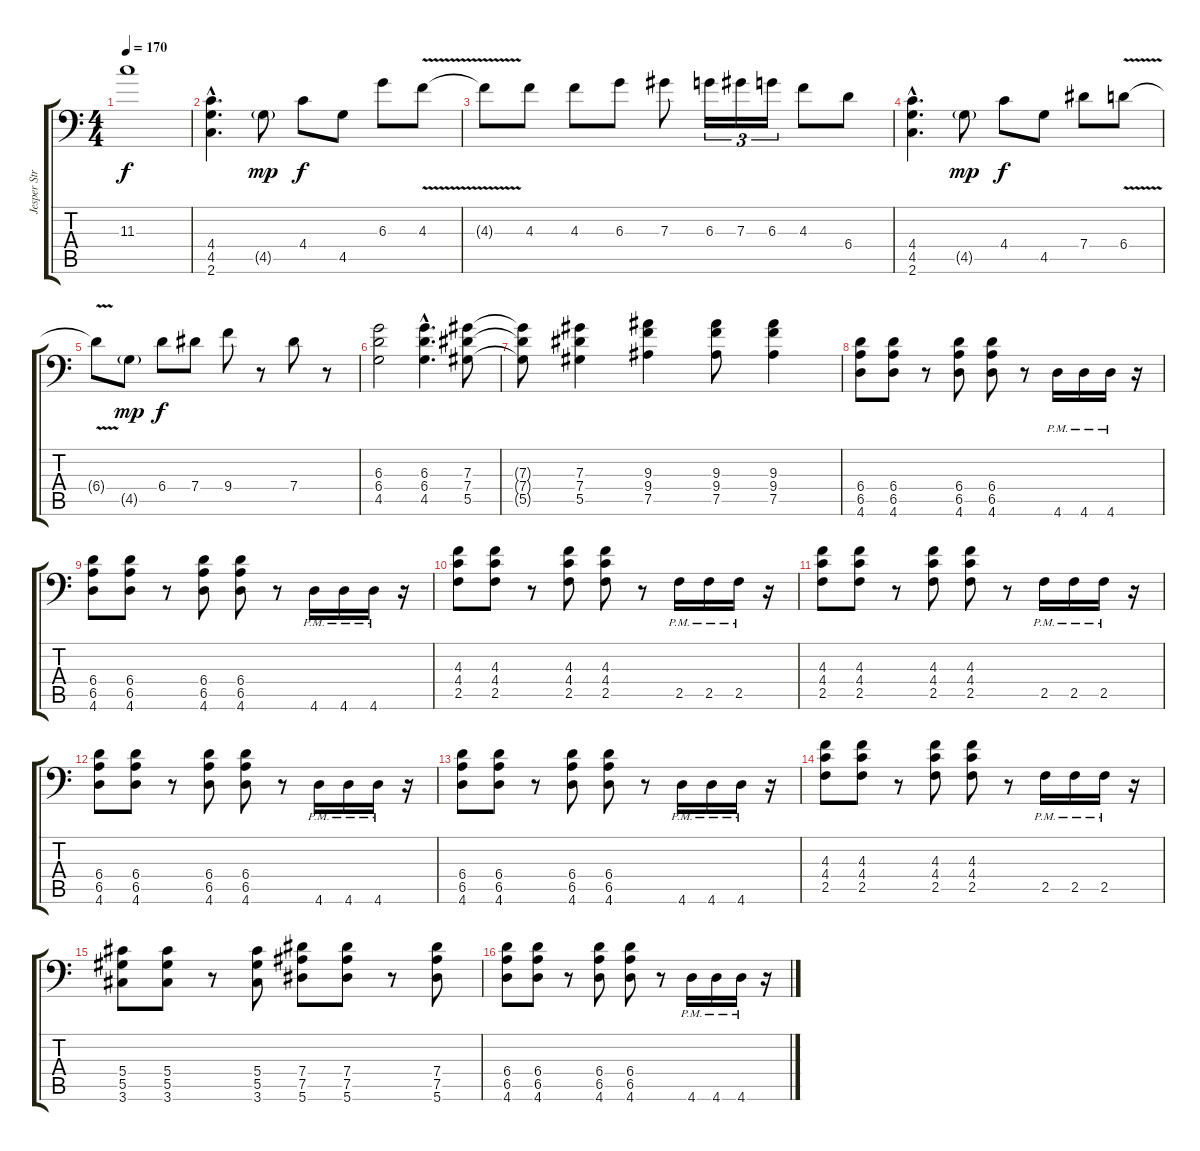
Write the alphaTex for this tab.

\track ("Jesper Strömblad" "Jesper Str") {instrument distortionguitar}
\staff {score tabs}
\tuning (Bb3 F3 Db3 Ab2 Eb2 Bb1) {hide}
\ts (4 4)
\tempo 170
\clef f4
\ks c
11.3{t}.1{dy f} |
(4.4{hac} 4.5{hac} 2.6{hac}).4{d} 4.5{g}.8{dy mp} 4.4.8{dy f} 4.5.8 6.3.8 4.3{v}.8 |
4.3{t}.8 4.3.8 4.3.8 6.3.8 7.3.8 6.3.16{tu (3 2)} 7.3.16{tu (3 2)} 6.3.16{tu (3 2)} 4.3.8 6.4.8 |
(4.4{hac} 4.5{hac} 2.6{hac}).4{d} 4.5{g}.8{dy mp} 4.4.8{dy f} 4.5.8 7.4.8 6.4{v}.8 |
6.4{t}.8 4.5{g}.8{dy mp} 6.4.8{dy f} 7.4.8 9.4.8 r.8 7.4.8 r.8 |
(6.3 6.4 4.5).2 (6.3{hac} 6.4{hac} 4.5{hac}).4{d} (7.3 7.4 5.5).8 |
(7.3{t} 7.4{t} 5.5{t}).8 (7.3 7.4 5.5).4 (9.3 9.4 7.5).4 (9.3 9.4 7.5).8 (9.3 9.4 7.5).4 |
(6.4 6.5 4.6).8 (6.4 6.5 4.6).8 r.8 (6.4 6.5 4.6).8 (6.4 6.5 4.6).8 r.8 4.6{pm}.16 4.6{pm}.16 4.6{pm}.16 r.16 |
(6.4 6.5 4.6).8 (6.4 6.5 4.6).8 r.8 (6.4 6.5 4.6).8 (6.4 6.5 4.6).8 r.8 4.6{pm}.16 4.6{pm}.16 4.6{pm}.16 r.16 |
(4.3 4.4 2.5).8 (4.3 4.4 2.5).8 r.8 (4.3 4.4 2.5).8 (4.3 4.4 2.5).8 r.8 2.5{pm}.16 2.5{pm}.16 2.5{pm}.16 r.16 |
(4.3 4.4 2.5).8 (4.3 4.4 2.5).8 r.8 (4.3 4.4 2.5).8 (4.3 4.4 2.5).8 r.8 2.5{pm}.16 2.5{pm}.16 2.5{pm}.16 r.16 |
(6.4 6.5 4.6).8 (6.4 6.5 4.6).8 r.8 (6.4 6.5 4.6).8 (6.4 6.5 4.6).8 r.8 4.6{pm}.16 4.6{pm}.16 4.6{pm}.16 r.16 |
(6.4 6.5 4.6).8 (6.4 6.5 4.6).8 r.8 (6.4 6.5 4.6).8 (6.4 6.5 4.6).8 r.8 4.6{pm}.16 4.6{pm}.16 4.6{pm}.16 r.16 |
(4.3 4.4 2.5).8 (4.3 4.4 2.5).8 r.8 (4.3 4.4 2.5).8 (4.3 4.4 2.5).8 r.8 2.5{pm}.16 2.5{pm}.16 2.5{pm}.16 r.16 |
(5.4 5.5 3.6).8 (5.4 5.5 3.6).8 r.8 (5.4 5.5 3.6).8 (7.4 7.5 5.6).8 (7.4 7.5 5.6).8 r.8 (7.4 7.5 5.6).8 |
(6.4 6.5 4.6).8 (6.4 6.5 4.6).8 r.8 (6.4 6.5 4.6).8 (6.4 6.5 4.6).8 r.8 4.6{pm}.16 4.6{pm}.16 4.6{pm}.16 r.16
